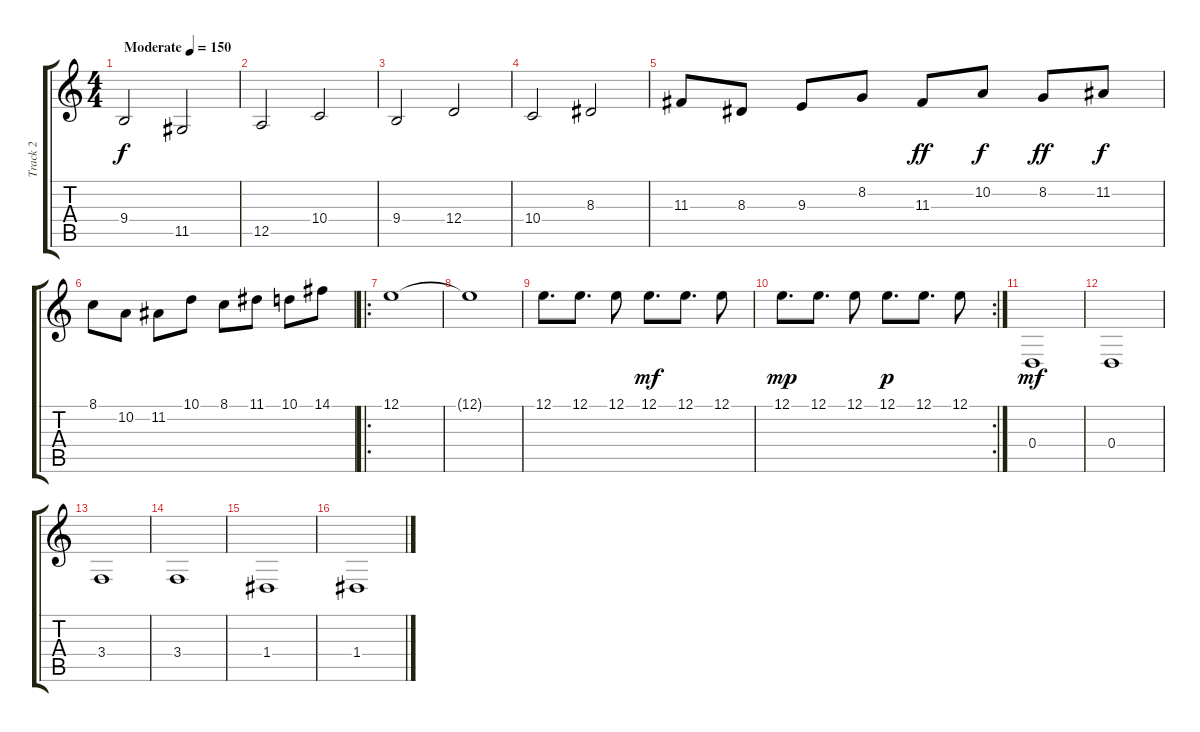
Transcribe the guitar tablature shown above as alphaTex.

\track ("Track 2" "Track 2") {instrument trumpet}
\staff {score tabs}
\tuning (E4 B3 G3 D3 A2 E2) {hide}
\ts (4 4)
\tempo (150 "Moderate")
\clef g2
\ks c
9.4.2{dy f instrument trumpet} 11.5.2 |
12.5.2 10.4.2 |
9.4.2 12.4.2 |
10.4.2 8.3.2 |
11.3.8 8.3.8 9.3.8 8.2.8 11.3.8{dy ff} 10.2.8{dy f} 8.2.8{dy ff} 11.2.8{dy f} |
8.1.8 10.2.8 11.2.8 10.1.8 8.1.8 11.1.8 10.1.8 14.1.8 |
\ro
12.1.1 |
12.1{t}.1 |
12.1.8{d} 12.1.8{d} 12.1.8 12.1.8{d dy mf} 12.1.8{d} 12.1.8 |
\rc 2
12.1.8{d dy mp} 12.1.8{d} 12.1.8 12.1.8{d dy p} 12.1.8{d} 12.1.8 |
0.4.1{dy mf} |
0.4.1 |
3.4.1 |
3.4.1 |
1.4.1 |
1.4.1
